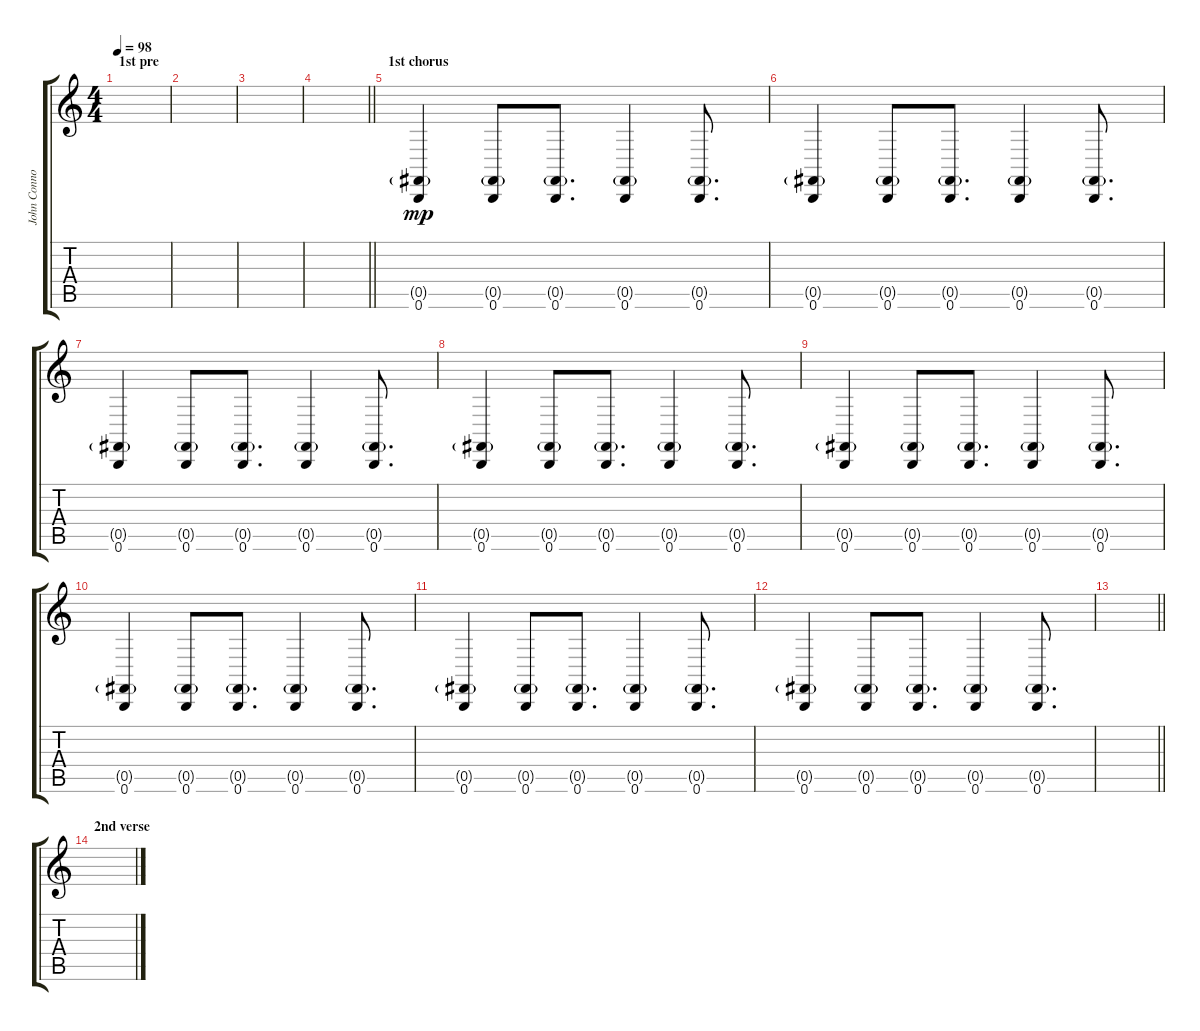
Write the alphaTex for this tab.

\track ("John Connolly wah, fills" "John Conno") {instrument pad2warm}
\staff {score tabs}
\tuning (Db4 Ab3 E3 B2 Gb2 B1) {hide}
\ts (4 4)
\section ("" "1st pre")
\tempo 98
\clef g2
\ks c
|
|
|
\barLineRight lightlight
|
\section ("" "1st chorus")
(0.5{g} 0.6).4{dy mp} (0.5{g} 0.6).8 (0.5{g} 0.6).8{d} (0.5{g} 0.6).4 (0.5{g} 0.6).8{d} |
(0.5{g} 0.6).4 (0.5{g} 0.6).8 (0.5{g} 0.6).8{d} (0.5{g} 0.6).4 (0.5{g} 0.6).8{d} |
(0.5{g} 0.6).4 (0.5{g} 0.6).8 (0.5{g} 0.6).8{d} (0.5{g} 0.6).4 (0.5{g} 0.6).8{d} |
(0.5{g} 0.6).4 (0.5{g} 0.6).8 (0.5{g} 0.6).8{d} (0.5{g} 0.6).4 (0.5{g} 0.6).8{d} |
(0.5{g} 0.6).4 (0.5{g} 0.6).8 (0.5{g} 0.6).8{d} (0.5{g} 0.6).4 (0.5{g} 0.6).8{d} |
(0.5{g} 0.6).4 (0.5{g} 0.6).8 (0.5{g} 0.6).8{d} (0.5{g} 0.6).4 (0.5{g} 0.6).8{d} |
(0.5{g} 0.6).4 (0.5{g} 0.6).8 (0.5{g} 0.6).8{d} (0.5{g} 0.6).4 (0.5{g} 0.6).8{d} |
(0.5{g} 0.6).4 (0.5{g} 0.6).8 (0.5{g} 0.6).8{d} (0.5{g} 0.6).4 (0.5{g} 0.6).8{d} |
\barLineRight lightlight
|
\section ("" "2nd verse")
